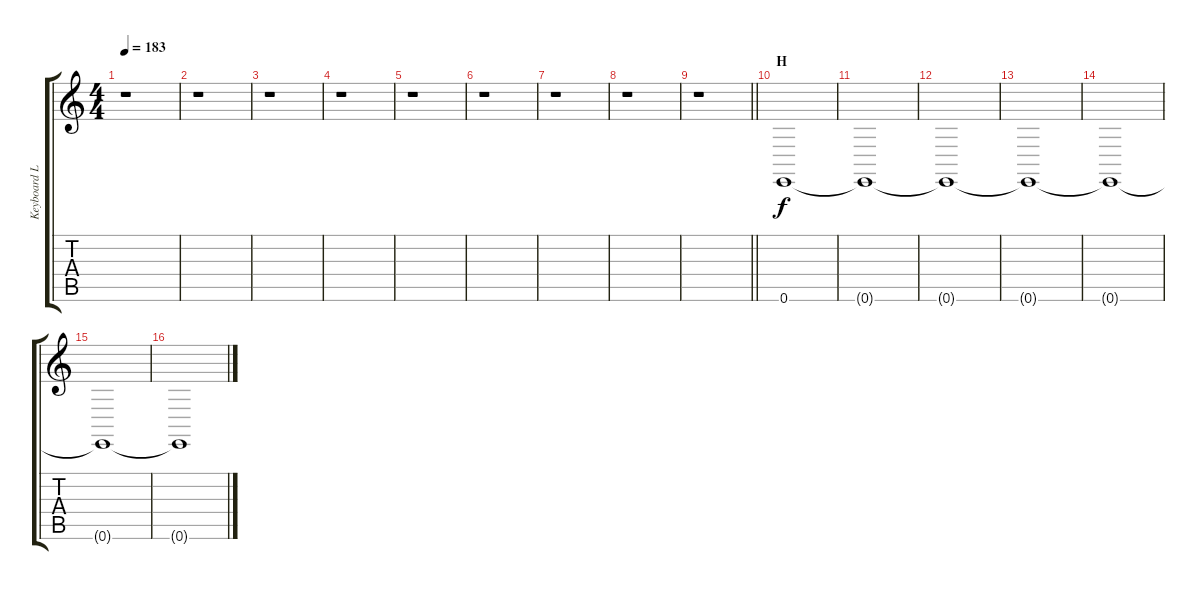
\track ("Keyboard L" "Keyboard L") {instrument acousticgrandpiano}
\staff {score tabs}
\tuning (E4 B3 G3 D3 A2 E2) {hide}
\ts (4 4)
\tempo 183
\clef g2
\ks c
r.1{dy f} |
r.1 |
r.1 |
r.1 |
r.1 |
r.1 |
r.1 |
r.1 |
\barLineRight lightlight
r.1 |
\section ("" "H")
0.6.1 |
0.6{t}.1 |
0.6{t}.1 |
0.6{t}.1 |
0.6{t}.1 |
0.6{t}.1 |
0.6{t}.1
